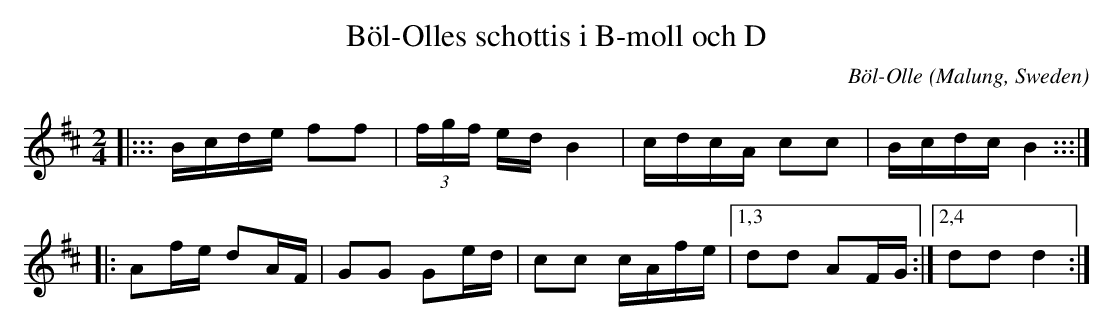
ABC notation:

X:1
T: B\"ol-Olles schottis i B-moll och D
C: B\"ol-Olle
O: Malung, Sweden
M: 2/4
L: 1/16
K: Bm
|::: Bcde f2f2 | (3fgf ed B4 | cdcA c2c2 | Bcdc B4 :::|
K: D
|: A2fe d2AF | G2G2 G2ed | c2c2 cAfe |1,3 d2d2 A2FG :|2,4 d2d2 d4 :|
